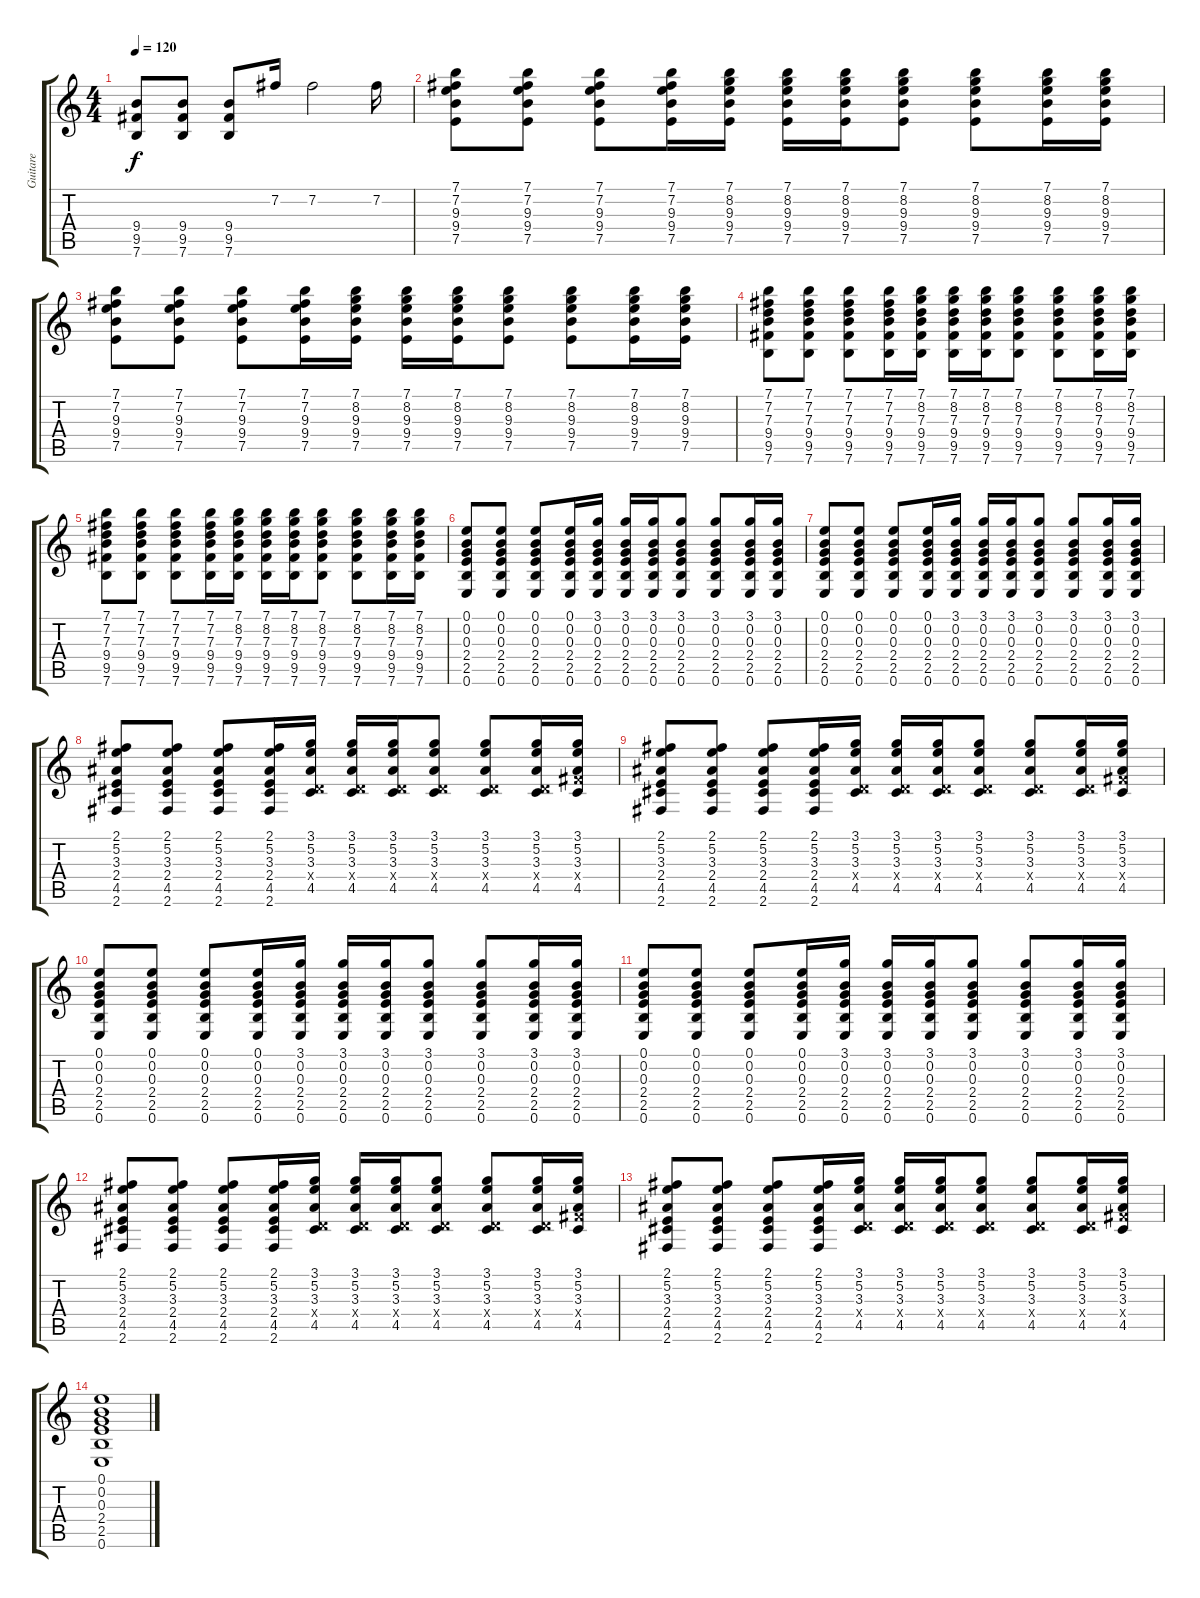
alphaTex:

\track ("Guitare" "Guitare") {instrument acousticguitarsteel}
\staff {score tabs}
\tuning (E4 B3 G3 D3 A2 E2) {hide}
\ts (4 4)
\tempo 120
\clef g2
\ks c
(9.4 9.5 7.6).8{dy f} (9.4 9.5 7.6).8 (9.4 9.5 7.6).8 7.2.16 7.2.2 7.2.16 |
(7.1 7.2 9.3 9.4 7.5).8 (7.1 7.2 9.3 9.4 7.5).8 (7.1 7.2 9.3 9.4 7.5).8 (7.1 7.2 9.3 9.4 7.5).16 (7.1 8.2 9.3 9.4 7.5).16 (7.1 8.2 9.3 9.4 7.5).16 (7.1 8.2 9.3 9.4 7.5).16 (7.1 8.2 9.3 9.4 7.5).8 (7.1 8.2 9.3 9.4 7.5).8 (7.1 8.2 9.3 9.4 7.5).16 (7.1 8.2 9.3 9.4 7.5).16 |
(7.1 7.2 9.3 9.4 7.5).8 (7.1 7.2 9.3 9.4 7.5).8 (7.1 7.2 9.3 9.4 7.5).8 (7.1 7.2 9.3 9.4 7.5).16 (7.1 8.2 9.3 9.4 7.5).16 (7.1 8.2 9.3 9.4 7.5).16 (7.1 8.2 9.3 9.4 7.5).16 (7.1 8.2 9.3 9.4 7.5).8 (7.1 8.2 9.3 9.4 7.5).8 (7.1 8.2 9.3 9.4 7.5).16 (7.1 8.2 9.3 9.4 7.5).16 |
(7.1 7.2 7.3 9.4 9.5 7.6).8 (7.1 7.2 7.3 9.4 9.5 7.6).8 (7.1 7.2 7.3 9.4 9.5 7.6).8 (7.1 7.2 7.3 9.4 9.5 7.6).16 (7.1 8.2 7.3 9.4 9.5 7.6).16 (7.1 8.2 7.3 9.4 9.5 7.6).16 (7.1 8.2 7.3 9.4 9.5 7.6).16 (7.1 8.2 7.3 9.4 9.5 7.6).8 (7.1 8.2 7.3 9.4 9.5 7.6).8 (7.1 8.2 7.3 9.4 9.5 7.6).16 (7.1 8.2 7.3 9.4 9.5 7.6).16 |
(7.1 7.2 7.3 9.4 9.5 7.6).8 (7.1 7.2 7.3 9.4 9.5 7.6).8 (7.1 7.2 7.3 9.4 9.5 7.6).8 (7.1 7.2 7.3 9.4 9.5 7.6).16 (7.1 8.2 7.3 9.4 9.5 7.6).16 (7.1 8.2 7.3 9.4 9.5 7.6).16 (7.1 8.2 7.3 9.4 9.5 7.6).16 (7.1 8.2 7.3 9.4 9.5 7.6).8 (7.1 8.2 7.3 9.4 9.5 7.6).8 (7.1 8.2 7.3 9.4 9.5 7.6).16 (7.1 8.2 7.3 9.4 9.5 7.6).16 |
(0.1 0.2 0.3 2.4 2.5 0.6).8 (0.1 0.2 0.3 2.4 2.5 0.6).8 (0.1 0.2 0.3 2.4 2.5 0.6).8 (0.1 0.2 0.3 2.4 2.5 0.6).16 (3.1 0.2 0.3 2.4 2.5 0.6).16 (3.1 0.2 0.3 2.4 2.5 0.6).16 (3.1 0.2 0.3 2.4 2.5 0.6).16 (3.1 0.2 0.3 2.4 2.5 0.6).8 (3.1 0.2 0.3 2.4 2.5 0.6).8 (3.1 0.2 0.3 2.4 2.5 0.6).16 (3.1 0.2 0.3 2.4 2.5 0.6).16 |
(0.1 0.2 0.3 2.4 2.5 0.6).8 (0.1 0.2 0.3 2.4 2.5 0.6).8 (0.1 0.2 0.3 2.4 2.5 0.6).8 (0.1 0.2 0.3 2.4 2.5 0.6).16 (3.1 0.2 0.3 2.4 2.5 0.6).16 (3.1 0.2 0.3 2.4 2.5 0.6).16 (3.1 0.2 0.3 2.4 2.5 0.6).16 (3.1 0.2 0.3 2.4 2.5 0.6).8 (3.1 0.2 0.3 2.4 2.5 0.6).8 (3.1 0.2 0.3 2.4 2.5 0.6).16 (3.1 0.2 0.3 2.4 2.5 0.6).16 |
(2.1 5.2 3.3 2.4 4.5 2.6).8 (2.1 5.2 3.3 2.4 4.5 2.6).8 (2.1 5.2 3.3 2.4 4.5 2.6).8 (2.1 5.2 3.3 2.4 4.5 2.6).16 (3.1 5.2 3.3 0.4{x} 4.5).16 (3.1 5.2 3.3 0.4{x} 4.5).16 (3.1 5.2 3.3 0.4{x} 4.5).16 (3.1 5.2 3.3 0.4{x} 4.5).8 (3.1 5.2 3.3 0.4{x} 4.5).8 (3.1 5.2 3.3 0.4{x} 4.5).16 (3.1 5.2 3.3 4.4{x} 4.5).16 |
(2.1 5.2 3.3 2.4 4.5 2.6).8 (2.1 5.2 3.3 2.4 4.5 2.6).8 (2.1 5.2 3.3 2.4 4.5 2.6).8 (2.1 5.2 3.3 2.4 4.5 2.6).16 (3.1 5.2 3.3 0.4{x} 4.5).16 (3.1 5.2 3.3 0.4{x} 4.5).16 (3.1 5.2 3.3 0.4{x} 4.5).16 (3.1 5.2 3.3 0.4{x} 4.5).8 (3.1 5.2 3.3 0.4{x} 4.5).8 (3.1 5.2 3.3 0.4{x} 4.5).16 (3.1 5.2 3.3 4.4{x} 4.5).16 |
(0.1 0.2 0.3 2.4 2.5 0.6).8 (0.1 0.2 0.3 2.4 2.5 0.6).8 (0.1 0.2 0.3 2.4 2.5 0.6).8 (0.1 0.2 0.3 2.4 2.5 0.6).16 (3.1 0.2 0.3 2.4 2.5 0.6).16 (3.1 0.2 0.3 2.4 2.5 0.6).16 (3.1 0.2 0.3 2.4 2.5 0.6).16 (3.1 0.2 0.3 2.4 2.5 0.6).8 (3.1 0.2 0.3 2.4 2.5 0.6).8 (3.1 0.2 0.3 2.4 2.5 0.6).16 (3.1 0.2 0.3 2.4 2.5 0.6).16 |
(0.1 0.2 0.3 2.4 2.5 0.6).8 (0.1 0.2 0.3 2.4 2.5 0.6).8 (0.1 0.2 0.3 2.4 2.5 0.6).8 (0.1 0.2 0.3 2.4 2.5 0.6).16 (3.1 0.2 0.3 2.4 2.5 0.6).16 (3.1 0.2 0.3 2.4 2.5 0.6).16 (3.1 0.2 0.3 2.4 2.5 0.6).16 (3.1 0.2 0.3 2.4 2.5 0.6).8 (3.1 0.2 0.3 2.4 2.5 0.6).8 (3.1 0.2 0.3 2.4 2.5 0.6).16 (3.1 0.2 0.3 2.4 2.5 0.6).16 |
(2.1 5.2 3.3 2.4 4.5 2.6).8 (2.1 5.2 3.3 2.4 4.5 2.6).8 (2.1 5.2 3.3 2.4 4.5 2.6).8 (2.1 5.2 3.3 2.4 4.5 2.6).16 (3.1 5.2 3.3 0.4{x} 4.5).16 (3.1 5.2 3.3 0.4{x} 4.5).16 (3.1 5.2 3.3 0.4{x} 4.5).16 (3.1 5.2 3.3 0.4{x} 4.5).8 (3.1 5.2 3.3 0.4{x} 4.5).8 (3.1 5.2 3.3 0.4{x} 4.5).16 (3.1 5.2 3.3 4.4{x} 4.5).16 |
(2.1 5.2 3.3 2.4 4.5 2.6).8 (2.1 5.2 3.3 2.4 4.5 2.6).8 (2.1 5.2 3.3 2.4 4.5 2.6).8 (2.1 5.2 3.3 2.4 4.5 2.6).16 (3.1 5.2 3.3 0.4{x} 4.5).16 (3.1 5.2 3.3 0.4{x} 4.5).16 (3.1 5.2 3.3 0.4{x} 4.5).16 (3.1 5.2 3.3 0.4{x} 4.5).8 (3.1 5.2 3.3 0.4{x} 4.5).8 (3.1 5.2 3.3 0.4{x} 4.5).16 (3.1 5.2 3.3 4.4{x} 4.5).16 |
(0.1 0.2 0.3 2.4 2.5 0.6).1
